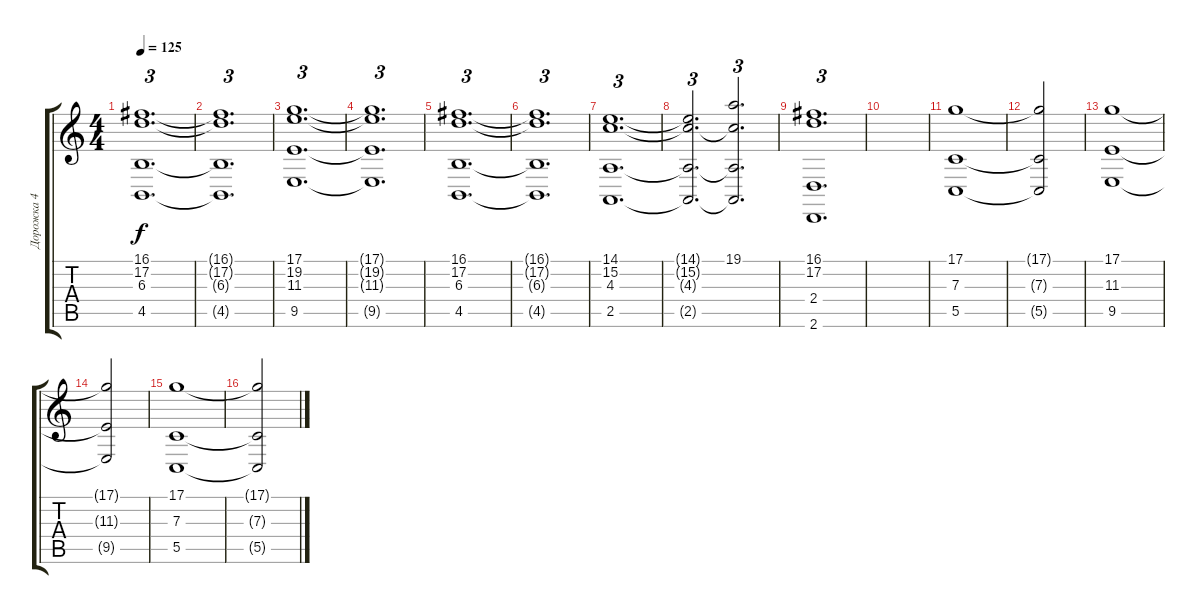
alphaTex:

\track ("Дорожка 4" "Дорожка 4") {instrument stringensemble1}
\staff {score tabs}
\tuning (D4 A3 F3 C3 G2 C2) {hide}
\ts (4 4)
\tempo 125
\clef g2
\ks c
(16.1 17.2 6.3 4.5).1{d tu (3 2) dy f} |
(16.1{t} 17.2{t} 6.3{t} 4.5{t}).1{d tu (3 2)} |
(17.1 19.2 11.3 9.5).1{d tu (3 2)} |
(17.1{t} 19.2{t} 11.3{t} 9.5{t}).1{d tu (3 2)} |
(16.1 17.2 6.3 4.5).1{d tu (3 2)} |
(16.1{t} 17.2{t} 6.3{t} 4.5{t}).1{d tu (3 2)} |
(14.1 15.2 4.3 2.5).1{d tu (3 2)} |
(14.1{t} 15.2{t} 4.3{t} 2.5{t}).2{d tu (3 2)} (19.1 15.2{t} 4.3{t} 2.5{t}).2{d tu (3 2)} |
(16.1 17.2 2.4 2.6).1{d tu (3 2)} |
|
(17.1 7.3 5.5).1 |
(17.1{t} 7.3{t} 5.5{t}).2 |
(17.1 11.3 9.5).1 |
(17.1{t} 11.3{t} 9.5{t}).2 |
(17.1 7.3 5.5).1 |
(17.1{t} 7.3{t} 5.5{t}).2
